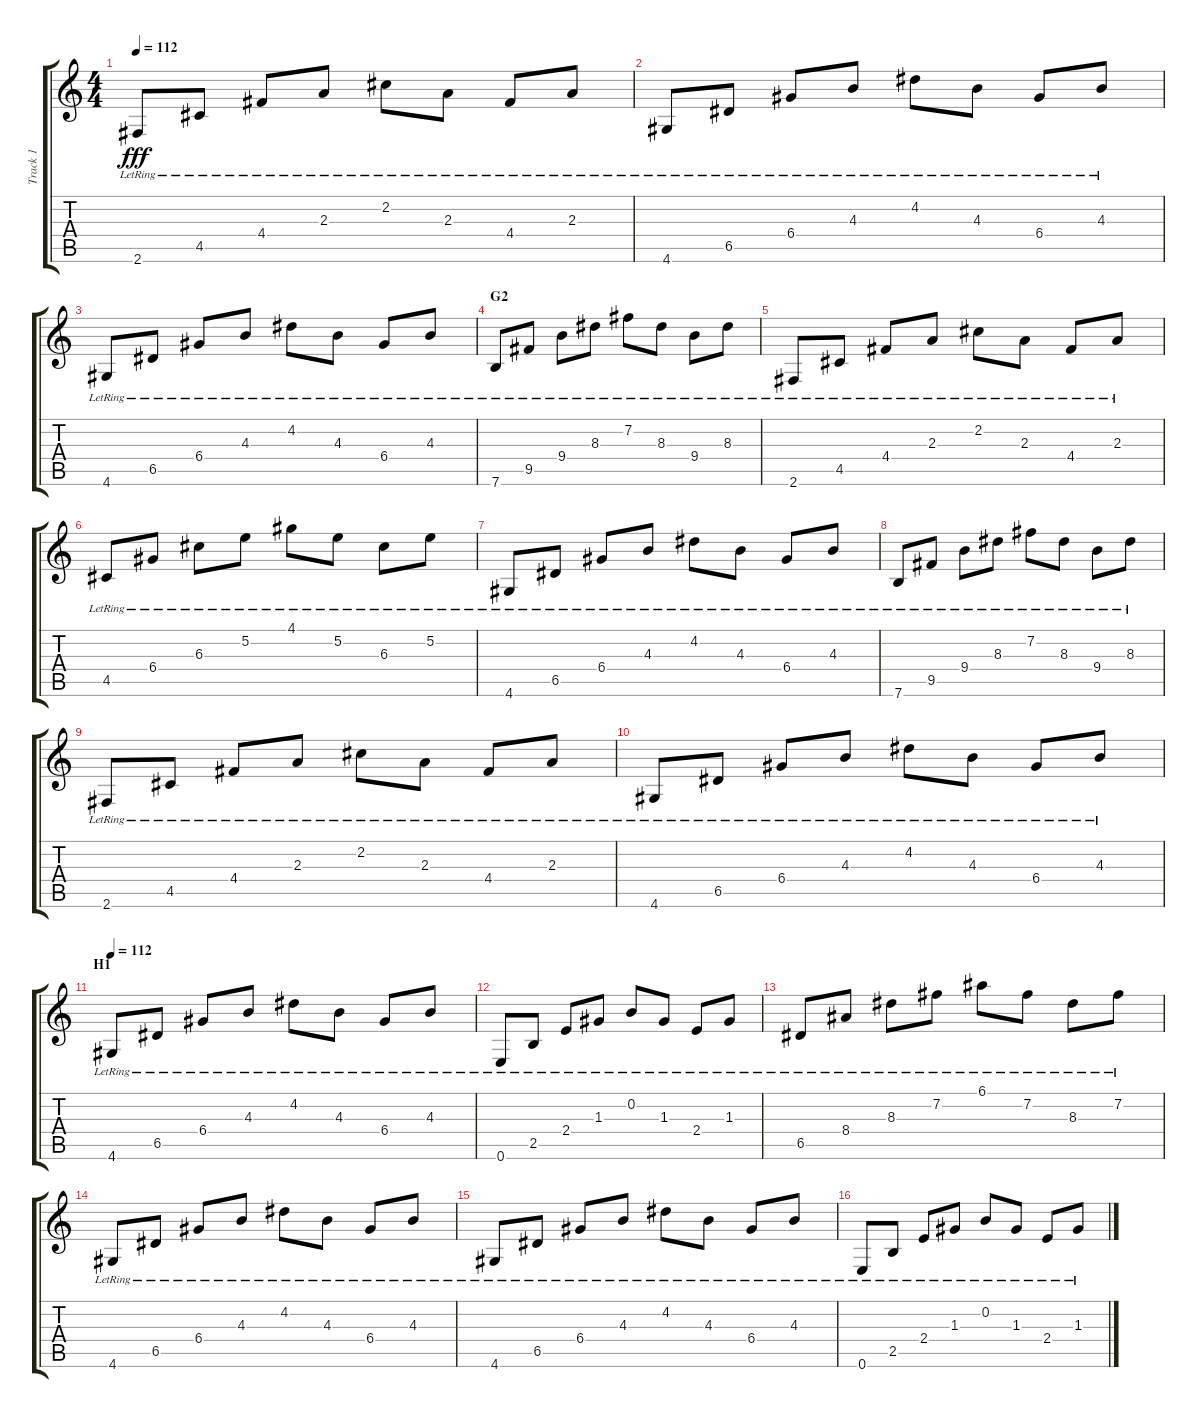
\track ("Track 1" "Track 1") {instrument electricguitarclean}
\staff {score tabs}
\tuning (E4 B3 G3 D3 A2 E2) {hide}
\ts (4 4)
\tempo 112
\clef g2
\ks c
2.6{lr}.8{dy fff} 4.5{lr}.8 4.4{lr}.8 2.3{lr}.8 2.2{lr}.8 2.3{lr}.8 4.4{lr}.8 2.3{lr}.8 |
4.6{lr}.8 6.5{lr}.8 6.4{lr}.8 4.3{lr}.8 4.2{lr}.8 4.3{lr}.8 6.4{lr}.8 4.3{lr}.8 |
4.6{lr}.8 6.5{lr}.8 6.4{lr}.8 4.3{lr}.8 4.2{lr}.8 4.3{lr}.8 6.4{lr}.8 4.3{lr}.8 |
\section ("" "G2")
7.6{lr}.8 9.5{lr}.8 9.4{lr}.8 8.3{lr}.8 7.2{lr}.8 8.3{lr}.8 9.4{lr}.8 8.3{lr}.8 |
2.6{lr}.8 4.5{lr}.8 4.4{lr}.8 2.3{lr}.8 2.2{lr}.8 2.3{lr}.8 4.4{lr}.8 2.3{lr}.8 |
4.5{lr}.8 6.4{lr}.8 6.3{lr}.8 5.2{lr}.8 4.1{lr}.8 5.2{lr}.8 6.3{lr}.8 5.2{lr}.8 |
4.6{lr}.8 6.5{lr}.8 6.4{lr}.8 4.3{lr}.8 4.2{lr}.8 4.3{lr}.8 6.4{lr}.8 4.3{lr}.8 |
7.6{lr}.8 9.5{lr}.8 9.4{lr}.8 8.3{lr}.8 7.2{lr}.8 8.3{lr}.8 9.4{lr}.8 8.3{lr}.8 |
2.6{lr}.8 4.5{lr}.8 4.4{lr}.8 2.3{lr}.8 2.2{lr}.8 2.3{lr}.8 4.4{lr}.8 2.3{lr}.8 |
4.6{lr}.8 6.5{lr}.8 6.4{lr}.8 4.3{lr}.8 4.2{lr}.8 4.3{lr}.8 6.4{lr}.8 4.3{lr}.8 |
\section ("" "H1")
\tempo 112
4.6{lr}.8 6.5{lr}.8 6.4{lr}.8 4.3{lr}.8 4.2{lr}.8 4.3{lr}.8 6.4{lr}.8 4.3{lr}.8 |
0.6{lr}.8 2.5{lr}.8 2.4{lr}.8 1.3{lr}.8 0.2{lr}.8 1.3{lr}.8 2.4{lr}.8 1.3{lr}.8 |
6.5{lr}.8 8.4{lr}.8 8.3{lr}.8 7.2{lr}.8 6.1{lr}.8 7.2{lr}.8 8.3{lr}.8 7.2{lr}.8 |
4.6{lr}.8 6.5{lr}.8 6.4{lr}.8 4.3{lr}.8 4.2{lr}.8 4.3{lr}.8 6.4{lr}.8 4.3{lr}.8 |
4.6{lr}.8 6.5{lr}.8 6.4{lr}.8 4.3{lr}.8 4.2{lr}.8 4.3{lr}.8 6.4{lr}.8 4.3{lr}.8 |
0.6{lr}.8 2.5{lr}.8 2.4{lr}.8 1.3{lr}.8 0.2{lr}.8 1.3{lr}.8 2.4{lr}.8 1.3{lr}.8
